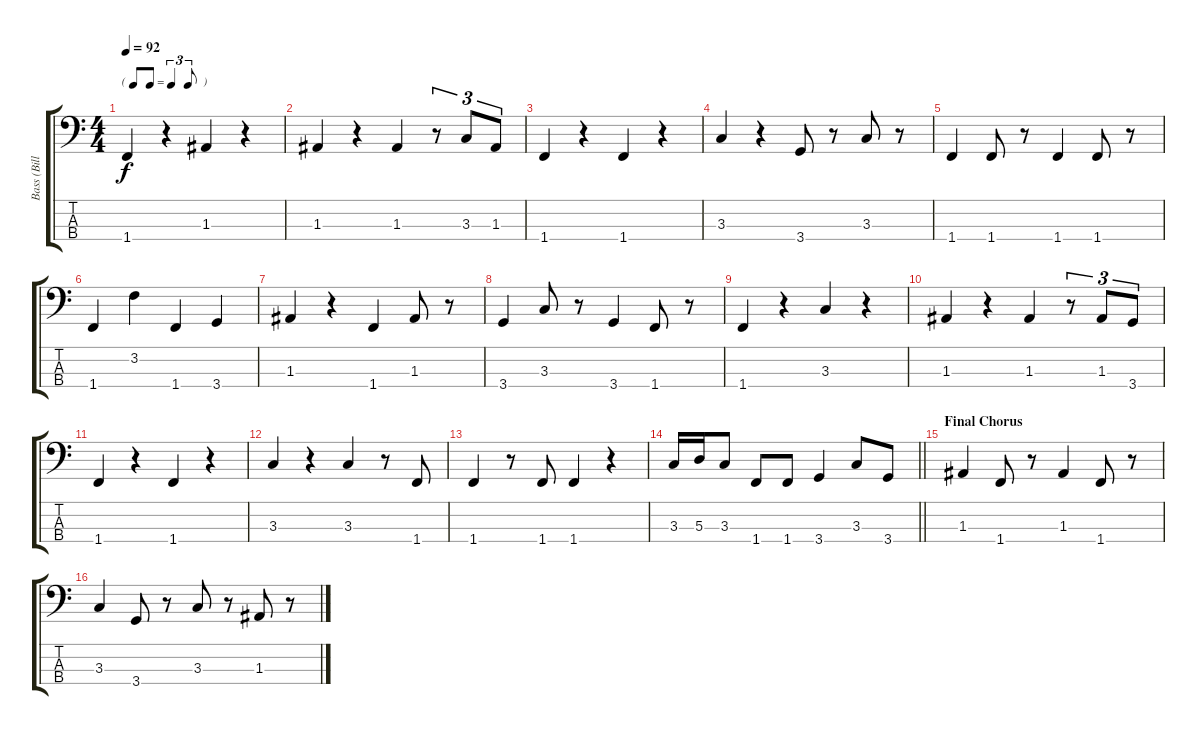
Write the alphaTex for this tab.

\track ("Bass (Bill)" "Bass (Bill") {instrument electricbasspick}
\staff {score tabs}
\tuning (G2 D2 A1 E1) {hide}
\ts (4 4)
\tf triplet8th
\tempo 92
\clef f4
\ks c
1.4.4{dy f} r.4 1.3.4 r.4 |
1.3.4 r.4 1.3.4 r.8{tu (3 2)} 3.3.8{tu (3 2)} 1.3.8{tu (3 2)} |
1.4.4 r.4 1.4.4 r.4 |
3.3.4 r.4 3.4.8 r.8 3.3.8 r.8 |
1.4.4 1.4.8 r.8 1.4.4 1.4.8 r.8 |
1.4.4 3.2.4 1.4.4 3.4.4 |
1.3.4 r.4 1.4.4 1.3.8 r.8 |
3.4.4 3.3.8 r.8 3.4.4 1.4.8 r.8 |
1.4.4 r.4 3.3.4 r.4 |
1.3.4 r.4 1.3.4 r.8{tu (3 2)} 1.3.8{tu (3 2)} 3.4.8{tu (3 2)} |
1.4.4 r.4 1.4.4 r.4 |
3.3.4 r.4 3.3.4 r.8 1.4.8 |
1.4.4 r.8 1.4.8 1.4.4 r.4 |
\barLineRight lightlight
3.3.16 5.3.16 3.3.8 1.4.8 1.4.8 3.4.4 3.3.8 3.4.8 |
\section ("" "Final Chorus")
1.3.4 1.4.8 r.8 1.3.4 1.4.8 r.8 |
3.3.4 3.4.8 r.8 3.3.8 r.8 1.3.8 r.8
